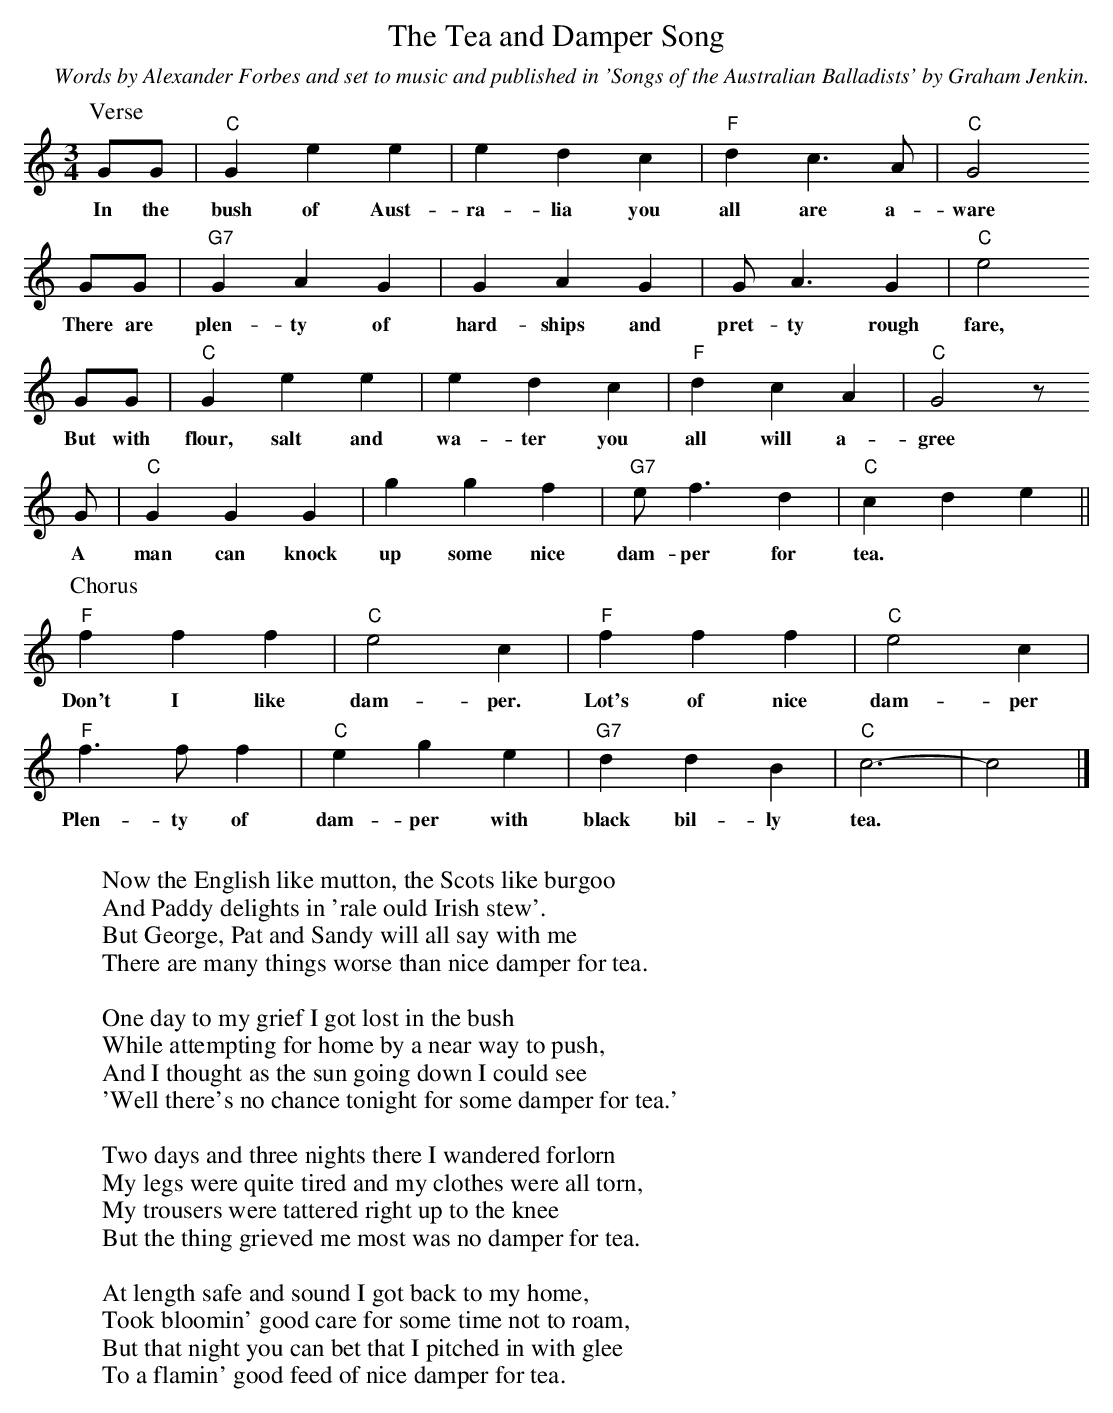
X:1
T:Tea and Damper Song, The
C:Words by Alexander Forbes and set to music and published in 'Songs of the Australian Balladists' by Graham Jenkin.
M:3/4
L:1/4
K:Cmaj
P:Verse
G/2G/2|"C"Gee|edc|"F"dc>A|"C"G2
w:In the bush of Aust-ra-lia you all are a-ware
G/2G/2|"G7"GAG|GAG|G<AG|"C"e2
w:There are plen-ty of hard-ships and pret-ty rough fare,
G/2G/2|"C"Gee|edc|"F"dcA|"C"G2z/2
w:But with flour, salt and wa-ter you all will a-gree
G/2|"C"GGG|ggf|"G7"e<fd|"C"cde||
w:A man can knock up some nice dam-per for tea.
P:Chorus
"F"fff|"C"e2c|"F"fff|"C"e2c|
w:Don't I like dam-per. Lot's of nice dam-per
"F"f>ff|"C"ege|"G7"ddB|"C"c3-|c2|]
w:Plen-ty of dam-per with black bil-ly tea.
W:
W:Now the English like mutton, the Scots like burgoo
W:And Paddy delights in 'rale ould Irish stew'.
W:But George, Pat and Sandy will all say with me
W:There are many things worse than nice damper for tea.
W:
W:One day to my grief I got lost in the bush
W:While attempting for home by a near way to push,
W:And I thought as the sun going down I could see
W:'Well there's no chance tonight for some damper for tea.'
W:
W:Two days and three nights there I wandered forlorn
W:My legs were quite tired and my clothes were all torn,
W:My trousers were tattered right up to the knee
W:But the thing grieved me most was no damper for tea.
W:
W:At length safe and sound I got back to my home,
W:Took bloomin' good care for some time not to roam,
W:But that night you can bet that I pitched in with glee
W:To a flamin' good feed of nice damper for tea.
